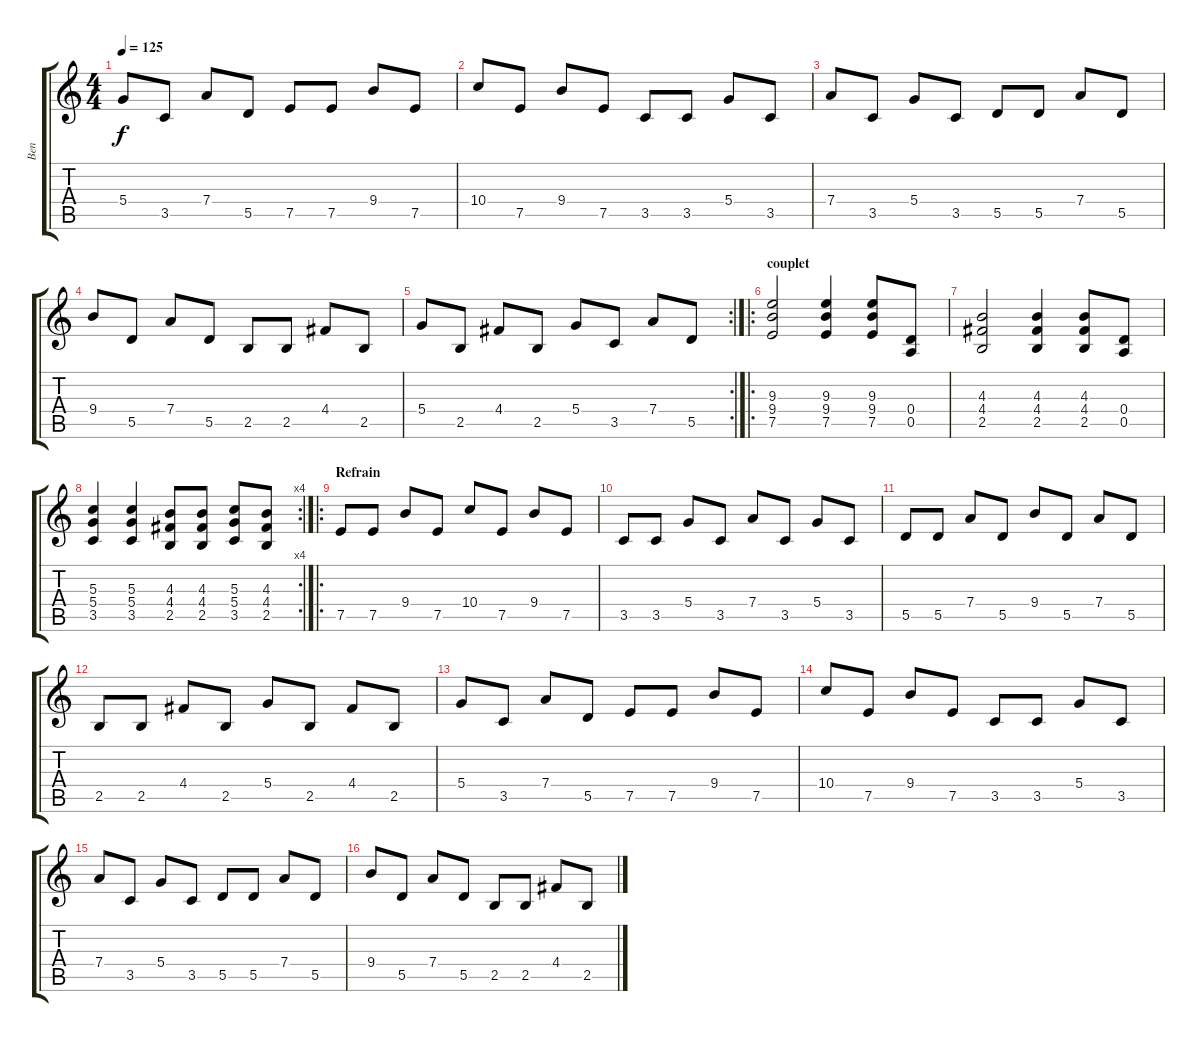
\track ("Ben" "Ben") {instrument distortionguitar}
\staff {score tabs}
\tuning (E4 B3 G3 D3 A2 E2) {hide}
\ts (4 4)
\tempo 125
\clef g2
\ks c
5.4.8{dy f} 3.5.8 7.4.8 5.5.8 7.5.8 7.5.8 9.4.8 7.5.8 |
10.4.8 7.5.8 9.4.8 7.5.8 3.5.8 3.5.8 5.4.8 3.5.8 |
7.4.8 3.5.8 5.4.8 3.5.8 5.5.8 5.5.8 7.4.8 5.5.8 |
9.4.8 5.5.8 7.4.8 5.5.8 2.5.8 2.5.8 4.4.8 2.5.8 |
\rc 2
5.4.8 2.5.8 4.4.8 2.5.8 5.4.8 3.5.8 7.4.8 5.5.8 |
\ro
\section ("" "couplet")
(9.3 9.4 7.5).2 (9.3 9.4 7.5).4 (9.3 9.4 7.5).8 (0.4 0.5).8 |
(4.3 4.4 2.5).2 (4.3 4.4 2.5).4 (4.3 4.4 2.5).8 (0.4 0.5).8 |
\rc 4
(5.3 5.4 3.5).4 (5.3 5.4 3.5).4 (4.3 4.4 2.5).8 (4.3 4.4 2.5).8 (5.3 5.4 3.5).8 (4.3 4.4 2.5).8 |
\ro
\section ("" "Refrain")
7.5.8 7.5.8 9.4.8 7.5.8 10.4.8 7.5.8 9.4.8 7.5.8 |
3.5.8 3.5.8 5.4.8 3.5.8 7.4.8 3.5.8 5.4.8 3.5.8 |
5.5.8 5.5.8 7.4.8 5.5.8 9.4.8 5.5.8 7.4.8 5.5.8 |
2.5.8 2.5.8 4.4.8 2.5.8 5.4.8 2.5.8 4.4.8 2.5.8 |
5.4.8 3.5.8 7.4.8 5.5.8 7.5.8 7.5.8 9.4.8 7.5.8 |
10.4.8 7.5.8 9.4.8 7.5.8 3.5.8 3.5.8 5.4.8 3.5.8 |
7.4.8 3.5.8 5.4.8 3.5.8 5.5.8 5.5.8 7.4.8 5.5.8 |
9.4.8 5.5.8 7.4.8 5.5.8 2.5.8 2.5.8 4.4.8 2.5.8
